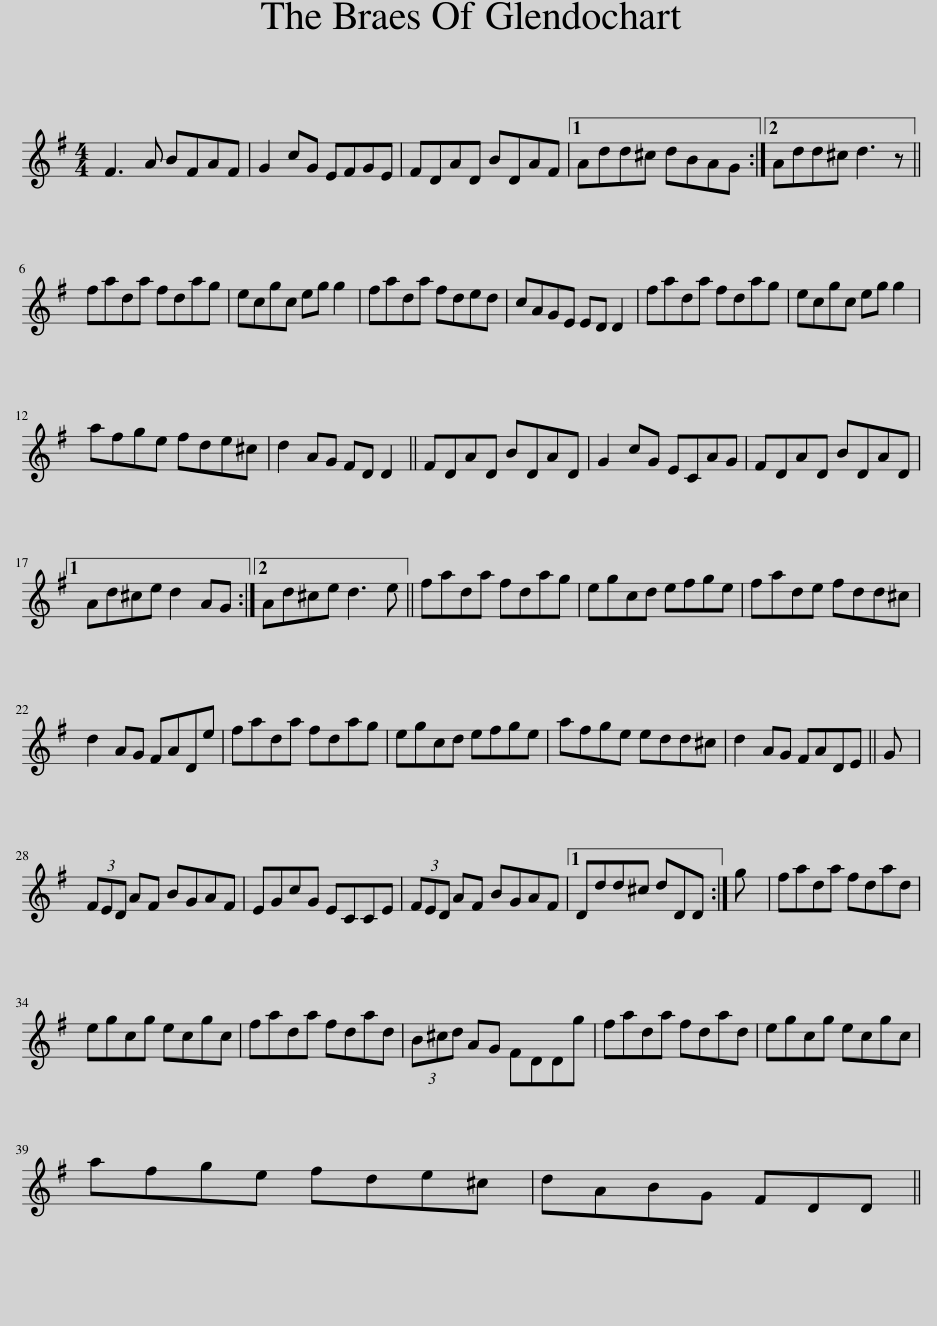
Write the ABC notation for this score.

X:1
L:1/8
M:4/4
I:linebreak $
K:G
V:1 treble
V:1
 F3 A BFAF | G2 cG EFGE | FDAD BDAF |1 Add^c dBAG :|2 Add^c d3 z ||$ %5
 fada fdag | ecgc eg g2 | fada fded | cAGE ED D2 | fada fdag | %10
 ecgc eg g2 |$ afge fde^c | d2 AG FD D2 || FDAD BDAD | G2 cG ECAG | %15
 FDAD BDAD |1$ Ad^ce d2 AG :|2 Ad^ce d3 e || fada fdag | egcd efge | %20
 fade fdd^c |$ d2 AG FADe | fada fdag | egcd efge | afge edd^c | %25
 d2 AG FADE || G |$ (3FED AF BGAF | EGcG ECCE | (3FED AF BGAF |1 %30
 Ddd^c dDD :| g | fada fdad |$ egcg ecgc | fada fdad | %35
 (3B^cd AG FDDg | fada fdad | egcg ecgc |$ afge fde^c | dABG FDD || %40
